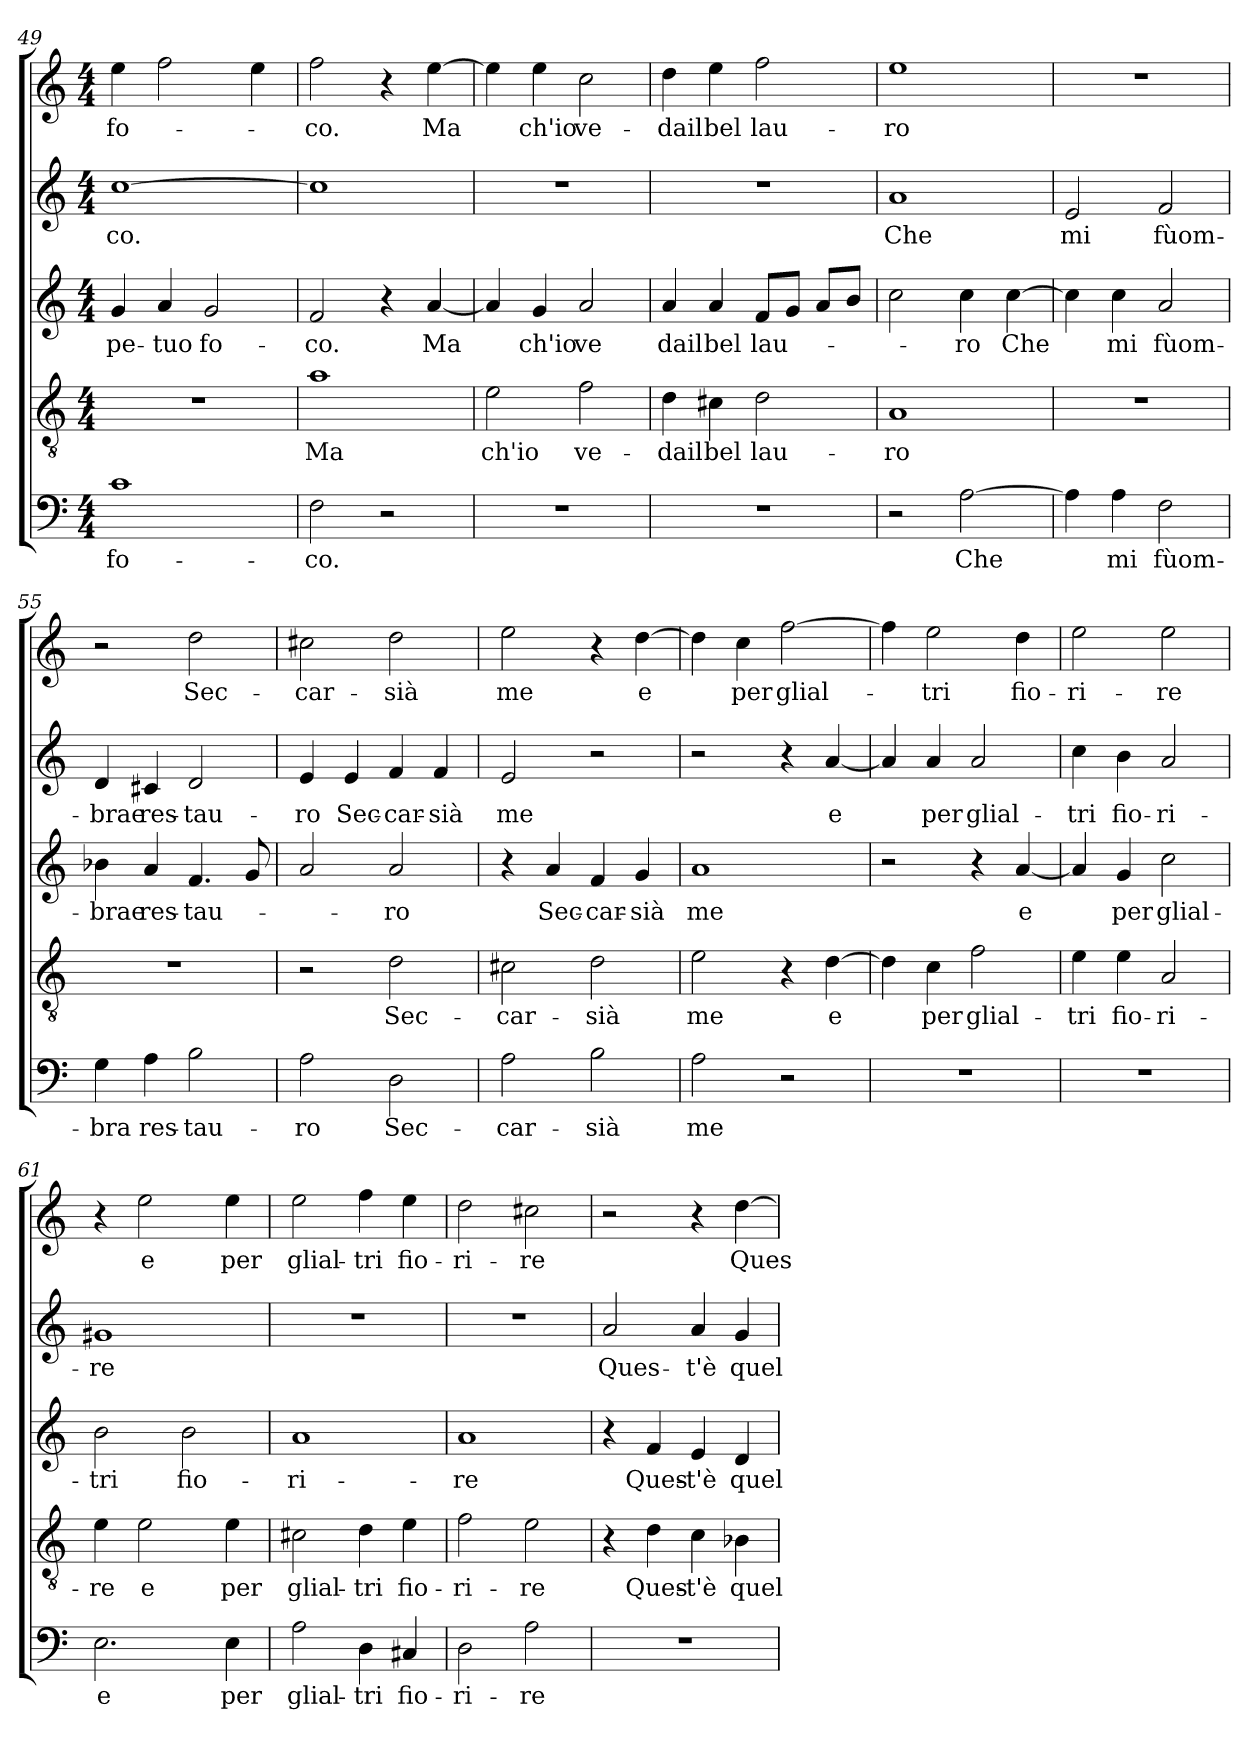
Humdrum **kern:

**kern	**text	**kern	**text	**kern	**text	**kern	**text	**kern	**text
*part5	*part5	*part4	*part4	*part3	*part3	*part2	*part2	*part1	*part1
*staff5	*staff5	*staff4	*staff4	*staff3	*staff3	*staff2	*staff2	*staff1	*staff1
*clefF4	*	*clefGv2	*	*clefG2	*	*clefG2	*	*clefG2	*
*k[]	*	*k[]	*	*k[]	*	*k[]	*	*k[]	*
*M4/4	*	*M4/4	*	*M4/4	*	*M4/4	*	*M4/4	*
=49	=49	=49	=49	=49	=49	=49	=49	=49	=49
1c\	fo-	1r	.	4g/	pe-	[1cc\	co.	4ee\	fo-
.	.	.	.	4a/	tuo	.	.	2ff\	.
.	.	.	.	2g/	fo-	.	.	.	.
.	.	.	.	.	.	.	.	4ee\	.
=50	=50	=50	=50	=50	=50	=50	=50	=50	=50
2F\	co.	1a\	Ma	2f/	co.	1cc\]	.	2ff\	co.
2r	.	.	.	4r	.	.	.	4r	.
.	.	.	.	[4a/	Ma	.	.	[4ee\	Ma
=51	=51	=51	=51	=51	=51	=51	=51	=51	=51
1r	.	2e\	ch'io	4a/]	.	1r	.	4ee\]	.
.	.	.	.	4g/	ch'io	.	.	4ee\	ch'io
.	.	2f\	ve-	2a/	ve	.	.	2cc\	ve-
=52	=52	=52	=52	=52	=52	=52	=52	=52	=52
1r	.	4d\	dail	4a/	dail	1r	.	4dd\	dail
.	.	4c#X\	bel	4a/	bel	.	.	4ee\	bel
.	.	2d\	lau-	8f/L	lau-	.	.	2ff\	lau-
.	.	.	.	8g/J	.	.	.	.	.
.	.	.	.	8a/L	.	.	.	.	.
.	.	.	.	8b/J	.	.	.	.	.
=53	=53	=53	=53	=53	=53	=53	=53	=53	=53
2r	.	1A/	ro	2cc\	.	1a/	Che	1ee\	ro
[2A\	Che	.	.	4cc\	ro	.	.	.	.
.	.	.	.	[4cc\	Che	.	.	.	.
=54	=54	=54	=54	=54	=54	=54	=54	=54	=54
4A\]	.	1r	.	4cc\]	.	2e/	mi	1r	.
4A\	mi	.	.	4cc\	mi	.	.	.	.
2F\	fùom-	.	.	2a/	fùom-	2f/	fùom-	.	.
=55	=55	=55	=55	=55	=55	=55	=55	=55	=55
4G\	bra	1r	.	4b-X\	brae	4d/	brae	2r	.
4A\	res-	.	.	4a/	res-	4c#X/	res-	.	.
2B\	tau-	.	.	4.f/	tau-	2d/	tau-	2dd\	Sec-
.	.	.	.	8g/	.	.	.	.	.
=56	=56	=56	=56	=56	=56	=56	=56	=56	=56
2A\	ro	2r	.	2a/	.	4e/	ro	2cc#X\	car-
.	.	.	.	.	.	4e/	Sec-	.	.
2D\	Sec-	2d\	Sec-	2a/	ro	4f/	car-	2dd\	sià
.	.	.	.	.	.	4f/	sià	.	.
=57	=57	=57	=57	=57	=57	=57	=57	=57	=57
2A\	car-	2c#X\	car-	4r	.	2e/	me	2ee\	me
.	.	.	.	4a/	Sec-	.	.	.	.
2B\	sià	2d\	sià	4f/	car-	2r	.	4r	.
.	.	.	.	4g/	sià	.	.	[4dd\	e
=58	=58	=58	=58	=58	=58	=58	=58	=58	=58
2A\	me	2e\	me	1a/	me	2r	.	4dd\]	.
.	.	.	.	.	.	.	.	4cc\	per
2r	.	4r	.	.	.	4r	.	[2ff\	glial-
.	.	[4d\	e	.	.	[4a/	e	.	.
=59	=59	=59	=59	=59	=59	=59	=59	=59	=59
1r	.	4d\]	.	2r	.	4a/]	.	4ff\]	.
.	.	4c\	per	.	.	4a/	per	2ee\	tri
.	.	2f\	glial-	4r	.	2a/	glial-	.	.
.	.	.	.	[4a/	e	.	.	4dd\	fio-
=60	=60	=60	=60	=60	=60	=60	=60	=60	=60
1r	.	4e\	tri	4a/]	.	4cc\	tri	2ee\	ri-
.	.	4e\	fio-	4g/	per	4b\	fio-	.	.
.	.	2A/	ri-	2cc\	glial-	2a/	ri-	2ee\	re
=61	=61	=61	=61	=61	=61	=61	=61	=61	=61
2.E\	e	4e\	re	2b\	tri	1g#X/	re	4r	.
.	.	2e\	e	.	.	.	.	2ee\	e
.	.	.	.	2b\	fio-	.	.	.	.
4E\	per	4e\	per	.	.	.	.	4ee\	per
=62	=62	=62	=62	=62	=62	=62	=62	=62	=62
2A\	glial-	2c#X\	glial-	1a/	ri-	1r	.	2ee\	glial-
4D\	tri	4d\	tri	.	.	.	.	4ff\	tri
4C#X/	fio-	4e\	fio-	.	.	.	.	4ee\	fio-
=63	=63	=63	=63	=63	=63	=63	=63	=63	=63
2D\	ri-	2f\	ri-	1a/	re	1r	.	2dd\	ri-
2A\	re	2e\	re	.	.	.	.	2cc#X\	re
=64	=64	=64	=64	=64	=64	=64	=64	=64	=64
1r	.	4r	.	4r	.	2a/	Ques-	2r	.
.	.	4d\	Ques-	4f/	Ques-	.	.	.	.
.	.	4c\	t'è	4e/	t'è	4a/	t'è	4r	.
.	.	4B-X\	quel	4d/	quel	4g/	quel	[4dd\	Ques-
=	=	=	=	=	=	=	=	=	=
*-	*-	*-	*-	*-	*-	*-	*-	*-	*-
